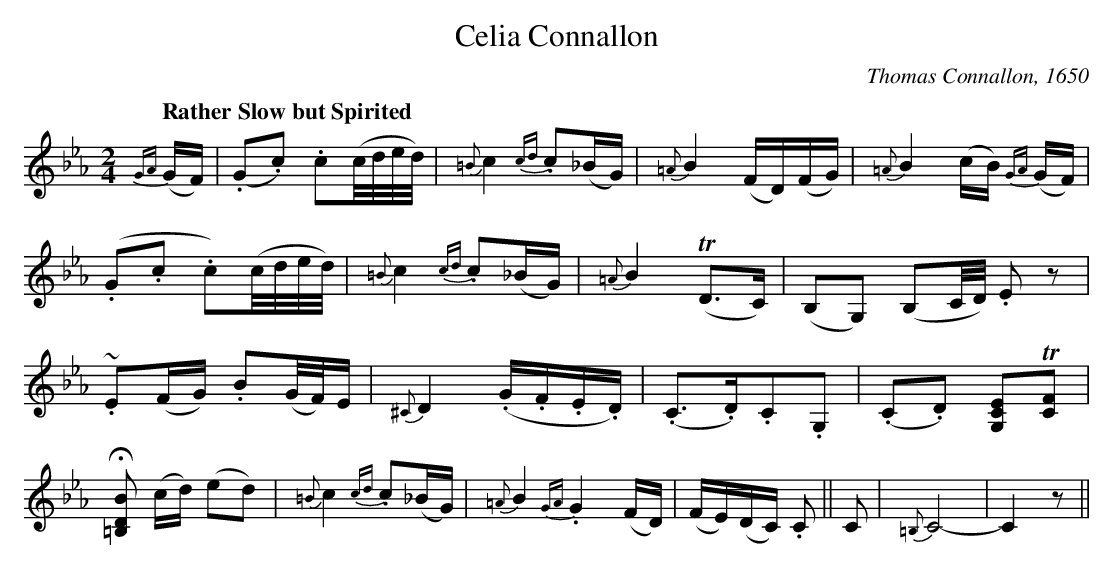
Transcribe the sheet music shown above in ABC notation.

X:1
T:Celia Connallon
M:2/4
L:1/8
Q:"Rather Slow but Spirited"
C:Thomas Connallon, 1650
K:Cmin
{GA}(G/F/)|(.G.c) .c(c/4d/4e/4d/4)|{=B}c2 {cd}.c(_B/G/)|{=A}B2 (F/D/)(F/G/)|{=A}B2 (c/B/) {GA}(G/F/)|
(.G.c .c)(c/4d/4e/4d/4)|{=B}c2 {cd}.c(_B/G/)|{=A}B2 T(D>C)|(B,G,) (B,C/4D/4) .Ez|
~.E(F/G/) .B(G/4F/4)E/|{^C}D2  (.G/.F/.E/.D/)|(.C>.D).C.G,|(.C.D) [G,CE]T[CF]|
!fermata![=B,DB] (c/d/) (ed)|{=B}c2 {cd}.c(_B/G/)|{=A}B2 {GA}.G2(F/D/)|(F/E/)(D/C/) .C||C|{=B,}C4-|C2z||
